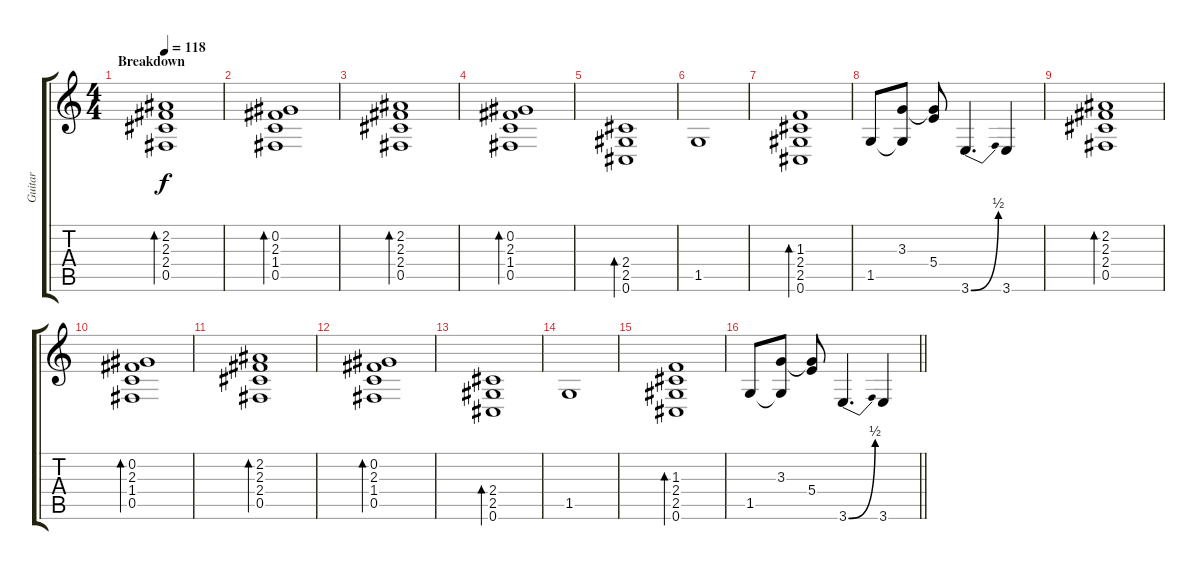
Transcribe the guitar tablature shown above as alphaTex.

\track ("Guitar" "Guitar") {instrument distortionguitar}
\staff {score tabs}
\tuning (Db4 Ab3 E3 B2 Gb2 Db2) {hide}
\ts (4 4)
\section ("" "Breakdown")
\tempo 118
\clef g2
\ks c
(2.2 2.3 2.4 0.5).1{bd 120 dy f volume 10 balance 6 instrument overdrivenguitar} |
(0.2 2.3 1.4 0.5).1{bd 120} |
(2.2 2.3 2.4 0.5).1{bd 120} |
(0.2 2.3 1.4 0.5).1{bd 120} |
(2.4 2.5 0.6).1{bd 120} |
1.5.1 |
(1.3 2.4 2.5 0.6).1{bd 120} |
1.5.8 (3.3 1.5{t}).8 (3.3{t} 5.4).8 3.6{be (bend 0 0 60 2)}.4{d} 3.6.4 |
(2.2 2.3 2.4 0.5).1{bd 120} |
(0.2 2.3 1.4 0.5).1{bd 120} |
(2.2 2.3 2.4 0.5).1{bd 120} |
(0.2 2.3 1.4 0.5).1{bd 120} |
(2.4 2.5 0.6).1{bd 120} |
1.5.1 |
(1.3 2.4 2.5 0.6).1{bd 120} |
\barLineRight lightlight
1.5.8 (3.3 1.5{t}).8 (3.3{t} 5.4).8 3.6{be (bend 0 0 60 2)}.4{d} 3.6.4
